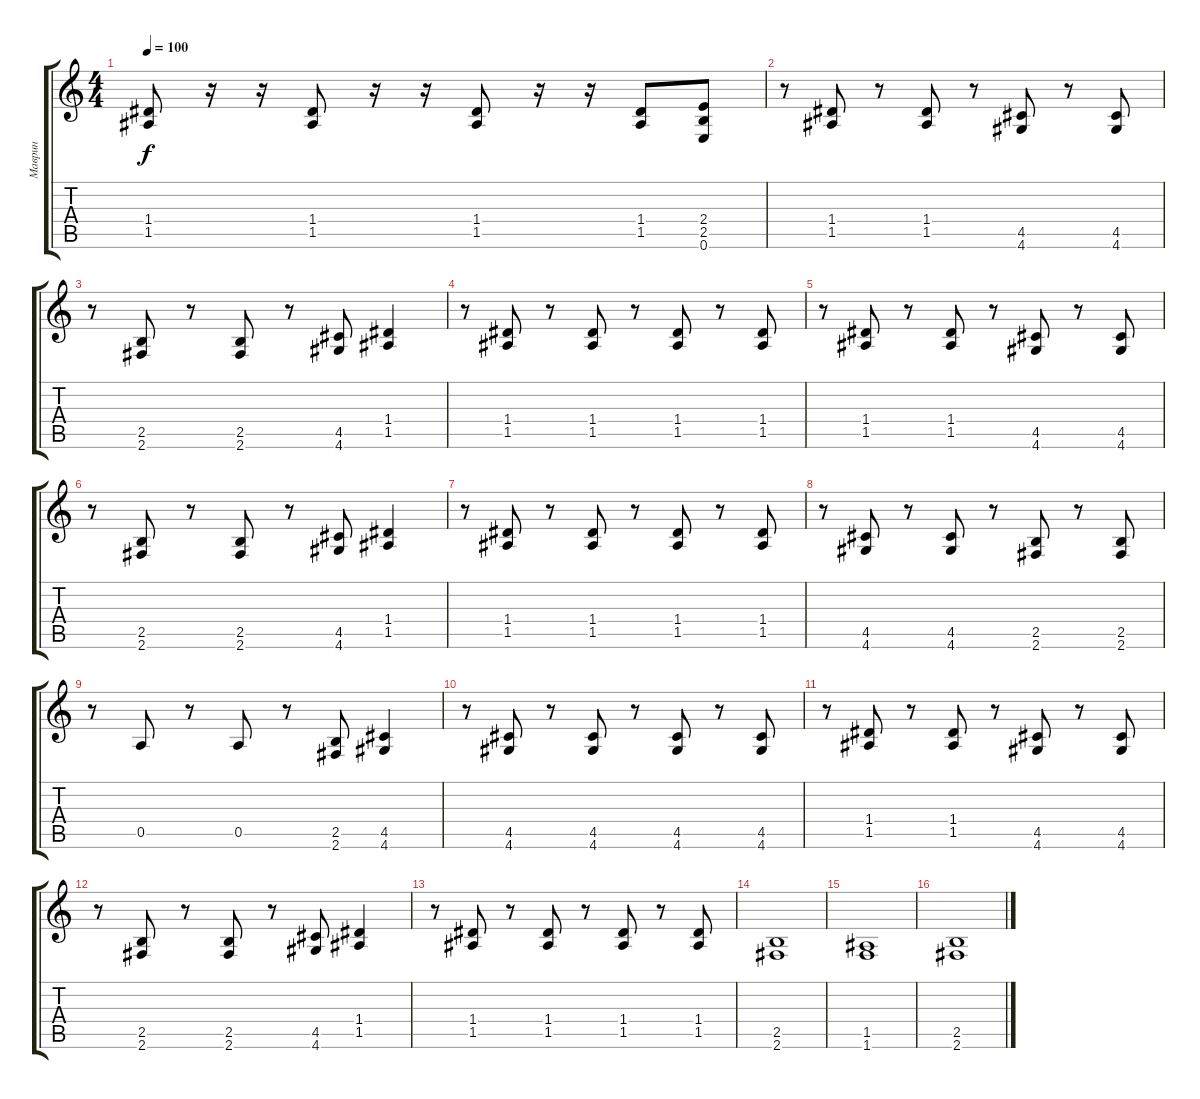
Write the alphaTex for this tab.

\track ("Маврин" "Маврин") {instrument distortionguitar}
\staff {score tabs}
\tuning (E4 B3 G3 D3 A2 E2) {hide}
\ts (4 4)
\tempo 100
\clef g2
\ks c
(1.4 1.5).8{dy f} r.16 r.16 (1.4 1.5).8 r.16 r.16 (1.4 1.5).8 r.16 r.16 (1.4 1.5).8 (2.4 2.5 0.6).8 |
r.8 (1.4 1.5).8 r.8 (1.4 1.5).8 r.8 (4.5 4.6).8 r.8 (4.5 4.6).8 |
r.8 (2.5 2.6).8 r.8 (2.5 2.6).8 r.8 (4.5 4.6).8 (1.4 1.5).4 |
r.8 (1.4 1.5).8 r.8 (1.4 1.5).8 r.8 (1.4 1.5).8 r.8 (1.4 1.5).8 |
r.8 (1.4 1.5).8 r.8 (1.4 1.5).8 r.8 (4.5 4.6).8 r.8 (4.5 4.6).8 |
r.8 (2.5 2.6).8 r.8 (2.5 2.6).8 r.8 (4.5 4.6).8 (1.4 1.5).4 |
r.8 (1.4 1.5).8 r.8 (1.4 1.5).8 r.8 (1.4 1.5).8 r.8 (1.4 1.5).8 |
r.8 (4.5 4.6).8 r.8 (4.5 4.6).8 r.8 (2.5 2.6).8 r.8 (2.5 2.6).8 |
r.8 0.5.8 r.8 0.5.8 r.8 (2.5 2.6).8 (4.5 4.6).4 |
r.8 (4.5 4.6).8 r.8 (4.5 4.6).8 r.8 (4.5 4.6).8 r.8 (4.5 4.6).8 |
r.8 (1.4 1.5).8 r.8 (1.4 1.5).8 r.8 (4.5 4.6).8 r.8 (4.5 4.6).8 |
r.8 (2.5 2.6).8 r.8 (2.5 2.6).8 r.8 (4.5 4.6).8 (1.4 1.5).4 |
r.8 (1.4 1.5).8 r.8 (1.4 1.5).8 r.8 (1.4 1.5).8 r.8 (1.4 1.5).8 |
(2.5 2.6).1 |
(1.5 1.6).1 |
(2.5 2.6).1
